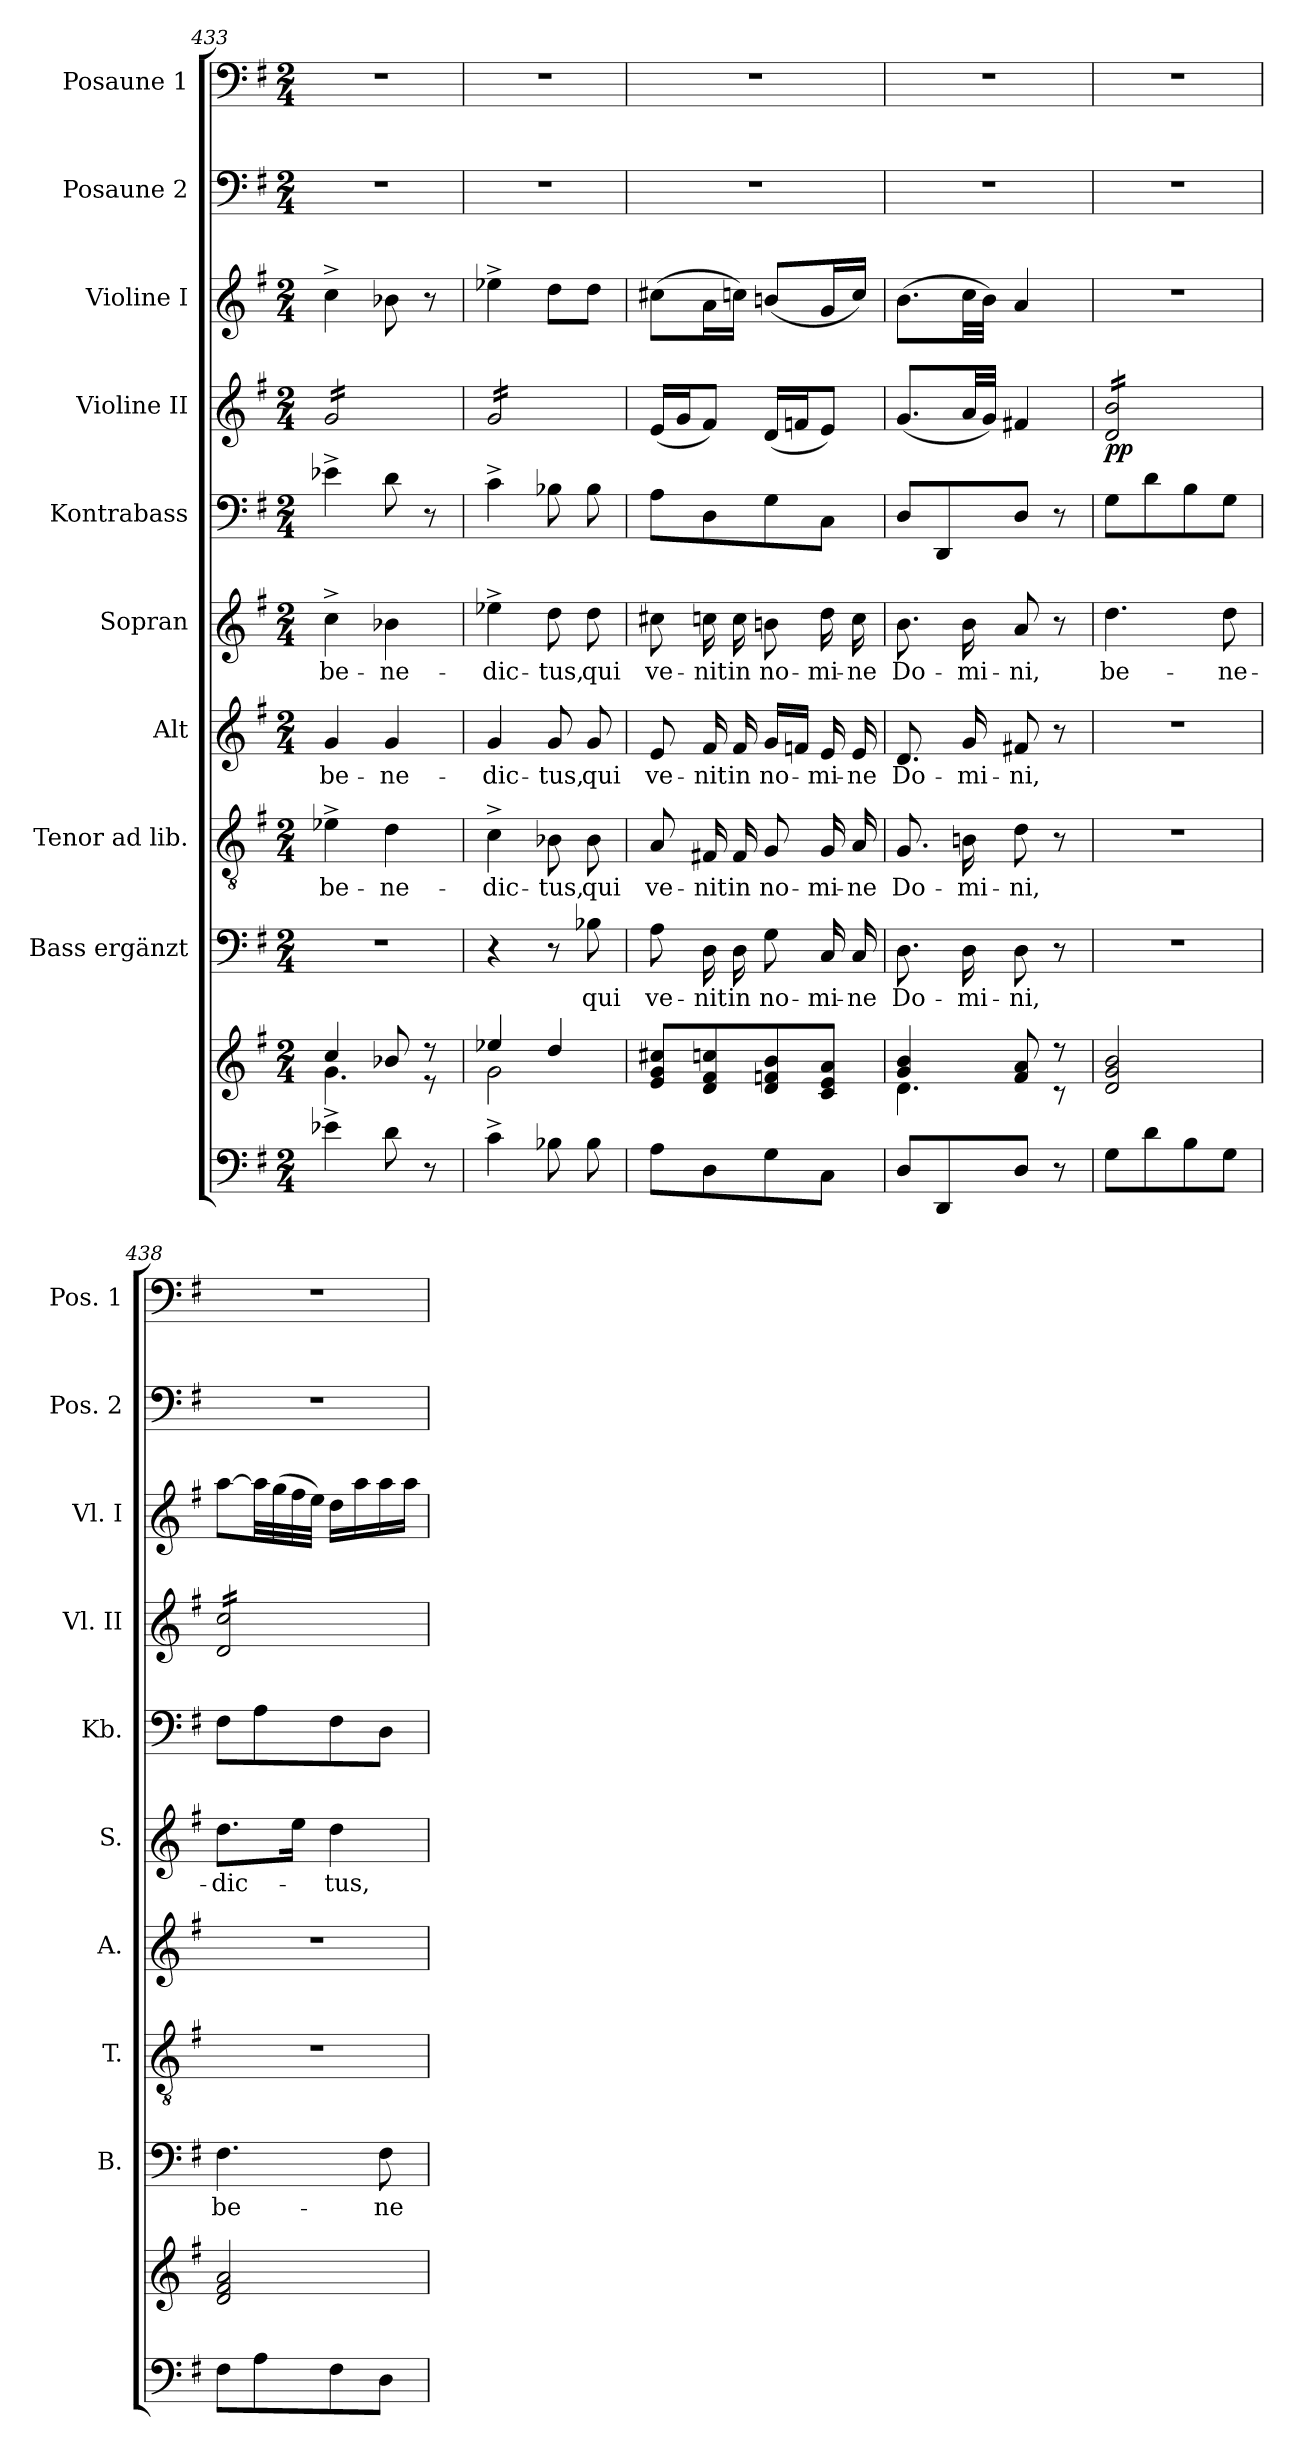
**kern	**kern	**kern	**text	**kern	**text	**kern	**text	**kern	**text	**kern	**kern	**dynam	**kern	**kern	**kern
*part10	*part10	*part9	*part9	*part8	*part8	*part7	*part7	*part6	*part6	*part5	*part4	*part4	*part3	*part2	*part1
*staff11	*staff10	*staff9	*staff9	*staff8	*staff8	*staff7	*staff7	*staff6	*staff6	*staff5	*staff4	*staff4	*staff3	*staff2	*staff1
*	*	*I"Bass ergänzt	*	*I"Tenor ad lib.	*	*I"Alt	*	*I"Sopran	*	*I"Kontrabass	*I"Violine II	*	*I"Violine I	*I"Posaune 2	*I"Posaune 1
*	*	*I'B.	*	*I'T.	*	*I'A.	*	*I'S.	*	*I'Kb.	*I'Vl. II	*	*I'Vl. I	*I'Pos. 2	*I'Pos. 1
*clefF4	*clefG2	*clefF4	*	*clefGv2	*	*clefG2	*	*clefG2	*	*clefF4	*clefG2	*	*clefG2	*clefF4	*clefF4
*	*	*	*	*	*	*	*	*	*	*ITrd7c12	*	*	*	*	*
*k[f#]	*k[f#]	*k[f#]	*	*k[f#]	*	*k[f#]	*	*k[f#]	*	*k[f#]	*k[f#]	*	*k[f#]	*k[f#]	*k[f#]
*G:	*G:	*G:	*	*G:	*	*G:	*	*G:	*	*G:	*G:	*	*G:	*G:	*G:
*M2/4	*M2/4	*M2/4	*	*M2/4	*	*M2/4	*	*M2/4	*	*M2/4	*M2/4	*	*M2/4	*M2/4	*M2/4
=433	=433	=433	=433	=433	=433	=433	=433	=433	=433	=433	=433	=433	=433	=433	=433
*	*^	*	*	*	*	*	*	*	*	*	*	*	*	*	*
!	!	!	!	!	!	!LO:LY:b	!	!LO:LY:b	!	!LO:LY:b	!	!	!	!	!	!
*	*	*	*	*	*	*	*	*	*	*	*	*tremolo	*	*	*	*
4e-X^>\	4cc/	4.g\	2r	.	4e-X^>\	be-	4g/	be-	4cc^>\	be-	4E-X^>\	16g/LL	.	4cc^>\	2r	2r
.	.	.	.	.	.	.	.	.	.	.	.	16g/	.	.	.	.
.	.	.	.	.	.	.	.	.	.	.	.	16g/	.	.	.	.
.	.	.	.	.	.	.	.	.	.	.	.	16g/	.	.	.	.
!	!	!	!	!	!	!LO:LY:b	!	!LO:LY:b	!	!LO:LY:b	!	!	!	!	!	!
8d\	8b-X/	.	.	.	4d\	-ne-	4g/	-ne-	4b-X\	-ne-	8D\	16g/	.	8b-X\	.	.
.	.	.	.	.	.	.	.	.	.	.	.	16g/	.	.	.	.
8r	8r	8r	.	.	.	.	.	.	.	.	8r	16g/	.	8r	.	.
.	.	.	.	.	.	.	.	.	.	.	.	16g/JJ	.	.	.	.
=434	=434	=434	=434	=434	=434	=434	=434	=434	=434	=434	=434	=434	=434	=434	=434	=434
!	!	!	!	!	!	!LO:LY:b	!	!LO:LY:b	!	!LO:LY:b	!	!	!	!	!	!
4c^>\	4ee-X/	2g\	4r	.	4c^>\	-dic-	4g/	-dic-	4ee-X^>\	-dic-	4C^>\	16g/LL	.	4ee-X^>\	2r	2r
.	.	.	.	.	.	.	.	.	.	.	.	16g/	.	.	.	.
.	.	.	.	.	.	.	.	.	.	.	.	16g/	.	.	.	.
.	.	.	.	.	.	.	.	.	.	.	.	16g/	.	.	.	.
!	!	!	!	!	!	!LO:LY:b	!	!LO:LY:b	!	!LO:LY:b	!	!	!	!	!	!
8B-X\	4dd/	.	8r	.	8B-X\	-tus,	8g/	-tus,	8dd\	-tus,	8BB-X\	16g/	.	8dd\L	.	.
.	.	.	.	.	.	.	.	.	.	.	.	16g/	.	.	.	.
!	!	!	!	!LO:LY:b	!	!LO:LY:b	!	!LO:LY:b	!	!LO:LY:b	!	!	!	!	!	!
8B-\	.	.	8B-X\	qui	8B-\	qui	8g/	qui	8dd\	qui	8BB-\	16g/	.	8dd\J	.	.
.	.	.	.	.	.	.	.	.	.	.	.	16g/JJ	.	.	.	.
*	*	*	*	*	*	*	*	*	*	*	*	*Xtremolo	*	*	*	*
*	*v	*v	*	*	*	*	*	*	*	*	*	*	*	*	*	*
!!LO:PB:g=z
=435	=435	=435	=435	=435	=435	=435	=435	=435	=435	=435	=435	=435	=435	=435	=435
!	!	!	!LO:LY:b	!	!LO:LY:b	!	!LO:LY:b	!	!LO:LY:b	!	!	!	!	!	!
8A\L	8e/ 8g/ 8cc#X/L	8A\	ve-	8A/	ve-	8e/	ve-	8cc#X\	ve-	8AA\L	(<16e/LL	.	(>8cc#X\L	2r	2r
.	.	.	.	.	.	.	.	.	.	.	16g/J	.	.	.	.
!	!	!	!LO:LY:b	!	!LO:LY:b	!	!LO:LY:b	!	!LO:LY:b	!	!	!	!	!	!
8D\	8d/ 8f#/ 8ccn/	16D\	-nit	16F#X/	-nit	16f#/	-nit	16ccn\	-nit	8DD\	8f#/J)	.	16a\L	.	.
!	!	!	!LO:LY:b	!	!LO:LY:b	!	!LO:LY:b	!	!LO:LY:b	!	!	!	!	!	!
.	.	16D\	in	16F#/	in	16f#/	in	16cc\	in	.	.	.	16ccn\JJ)	.	.
!	!	!	!LO:LY:b	!	!LO:LY:b	!	!LO:LY:b	!	!LO:LY:b	!	!	!	!	!	!
8G\	8d/ 8fn/ 8b/	8G\	no-	8G/	no-	16g/LL	no-	8bn\	no-	8GG\	(<16d/LL	.	(<8bn/L	.	.
.	.	.	.	.	.	16fn/JJ	.	.	.	.	16fn/J	.	.	.	.
!	!	!	!LO:LY:b	!	!LO:LY:b	!	!LO:LY:b	!	!LO:LY:b	!	!	!	!	!	!
8C\J	8c/ 8e/ 8a/J	16C/	-mi-	16G/	-mi-	16e/	-mi-	16dd\	-mi-	8CC\J	8e/J)	.	16g/L	.	.
!	!	!	!LO:LY:b	!	!LO:LY:b	!	!LO:LY:b	!	!LO:LY:b	!	!	!	!	!	!
.	.	16C/	-ne	16A/	-ne	16e/	-ne	16cc\	-ne	.	.	.	16cc/JJ)	.	.
=436	=436	=436	=436	=436	=436	=436	=436	=436	=436	=436	=436	=436	=436	=436	=436
*	*^	*	*	*	*	*	*	*	*	*	*	*	*	*	*
!	!	!	!	!LO:LY:b	!	!LO:LY:b	!	!LO:LY:b	!	!LO:LY:b	!	!	!	!	!	!
8D/L	4g/ 4b/	4.d\	8.D\	Do-	8.G/	Do-	8.d/	Do-	8.b\	Do-	8DD/L	(<8.g/L	.	(>8.b\L	2r	2r
8DD/	.	.	.	.	.	.	.	.	.	.	8DDD/	.	.	.	.	.
!	!	!	!	!LO:LY:b	!	!LO:LY:b	!	!LO:LY:b	!	!LO:LY:b	!	!	!	!	!	!
.	.	.	16D\	-mi-	16Bn\	-mi-	16g/	-mi-	16b\	-mi-	.	32a/LL	.	32cc\LL	.	.
.	.	.	.	.	.	.	.	.	.	.	.	32g/JJJ)	.	32b\JJJ)	.	.
!	!	!	!	!LO:LY:b	!	!LO:LY:b	!	!LO:LY:b	!	!LO:LY:b	!	!	!	!	!	!
8D/J	8f#/ 8a/	.	8D\	-ni,	8d\	-ni,	8f#X/	-ni,	8a/	-ni,	8DD/J	4f#X/	.	4a/	.	.
8r	8r	8r	8r	.	8r	.	8r	.	8r	.	8r	.	.	.	.	.
=437	=437	=437	=437	=437	=437	=437	=437	=437	=437	=437	=437	=437	=437	=437	=437	=437
!	!	!	!	!	!	!	!	!	!	!LO:LY:b	!	!	!LO:DY:b	!	!	!
*	*v	*v	*	*	*	*	*	*	*	*	*	*	*	*	*	*
*	*	*	*	*	*	*	*	*	*	*	*tremolo	*	*	*	*
8G\L	2d/ 2g/ 2b/	2r	.	2r	.	2r	.	4.dd\	be-	8GG\L	16d/ 16b/LL	pp	2r	2r	2r
.	.	.	.	.	.	.	.	.	.	.	16d/ 16b/	.	.	.	.
8d\	.	.	.	.	.	.	.	.	.	8D\	16d/ 16b/	.	.	.	.
.	.	.	.	.	.	.	.	.	.	.	16d/ 16b/	.	.	.	.
8B\	.	.	.	.	.	.	.	.	.	8BB\	16d/ 16b/	.	.	.	.
.	.	.	.	.	.	.	.	.	.	.	16d/ 16b/	.	.	.	.
!	!	!	!	!	!	!	!	!	!LO:LY:b	!	!	!	!	!	!
8G\J	.	.	.	.	.	.	.	8dd\	-ne-	8GG\J	16d/ 16b/	.	.	.	.
.	.	.	.	.	.	.	.	.	.	.	16d/ 16b/JJ	.	.	.	.
=438	=438	=438	=438	=438	=438	=438	=438	=438	=438	=438	=438	=438	=438	=438	=438
!	!	!	!LO:LY:b	!	!	!	!	!	!LO:LY:b	!	!	!	!	!	!
8F#\L	2d/ 2f#/ 2a/	4.F#\	be-	2r	.	2r	.	8.dd\L	-dic-	8FF#\L	16d/ 16cc/LL	.	[8aa\L	2r	2r
.	.	.	.	.	.	.	.	.	.	.	16d/ 16cc/	.	.	.	.
8A\	.	.	.	.	.	.	.	.	.	8AA\	16d/ 16cc/	.	32aa\LL]	.	.
.	.	.	.	.	.	.	.	.	.	.	.	.	(>32gg\	.	.
.	.	.	.	.	.	.	.	16ee\Jk	.	.	16d/ 16cc/	.	32ff#\	.	.
.	.	.	.	.	.	.	.	.	.	.	.	.	32ee\JJJ)	.	.
!	!	!	!	!	!	!	!	!	!LO:LY:b	!	!	!	!	!	!
8F#\	.	.	.	.	.	.	.	4dd\	-tus,	8FF#\	16d/ 16cc/	.	16dd\LL	.	.
.	.	.	.	.	.	.	.	.	.	.	16d/ 16cc/	.	16aa\	.	.
!	!	!	!LO:LY:b	!	!	!	!	!	!	!	!	!	!	!	!
8D\J	.	8F#\	-ne-	.	.	.	.	.	.	8DD\J	16d/ 16cc/	.	16aa\	.	.
.	.	.	.	.	.	.	.	.	.	.	16d/ 16cc/JJ	.	16aa\JJ	.	.
*	*	*	*	*	*	*	*	*	*	*	*Xtremolo	*	*	*	*
=	=	=	=	=	=	=	=	=	=	=	=	=	=	=	=
*-	*-	*-	*-	*-	*-	*-	*-	*-	*-	*-	*-	*-	*-	*-	*-
